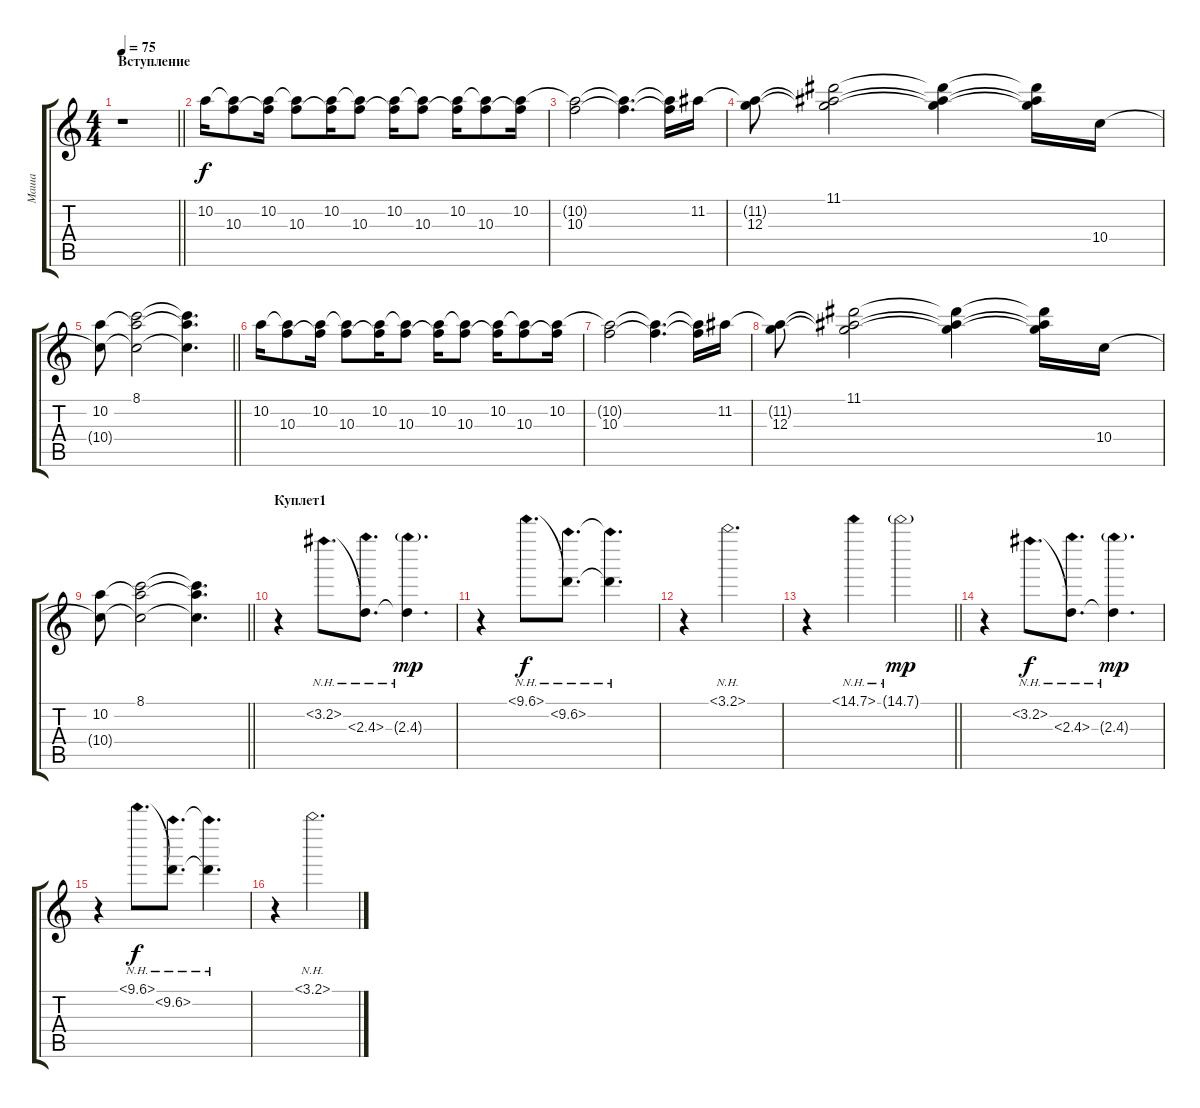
\track ("Маша" "Маша") {instrument electricguitarclean}
\staff {score tabs}
\tuning (E4 B3 G3 D3 A2 E2) {hide}
\ts (4 4)
\section ("" "Вступление")
\tempo 75
\clef g2
\barLineRight lightlight
\ks c
r.1{dy f instrument electricguitarclean} |
10.2.16 (10.2{t} 10.3).8 (10.2 10.3{t}).16 (10.2{t} 10.3).8 (10.2 10.3{t}).16 (10.2{t} 10.3).8 (10.2 10.3{t}).16 (10.2{t} 10.3).8 (10.2 10.3{t}).16 (10.2{t} 10.3).8 (10.2 10.3{t}).16 |
(10.2{t} 10.3).2 (10.2{t} 10.3{t}).4{d} (10.2{t} 10.3{t}).16 11.2.16 |
(11.2{t} 12.3).8 (11.1 11.2{t} 12.3{t}).2 (11.1{t} 11.2{t} 12.3{t}).4 (11.1{t} 11.2{t} 12.3{t}).16 10.4.16 |
\barLineRight lightlight
(10.2 10.4{t}).8 (8.1 10.2{t} 10.4{t}).2 (8.1{t} 10.2{t} 10.4{t}).4{d} |
10.2.16 (10.2{t} 10.3).8 (10.2 10.3{t}).16 (10.2{t} 10.3).8 (10.2 10.3{t}).16 (10.2{t} 10.3).8 (10.2 10.3{t}).16 (10.2{t} 10.3).8 (10.2 10.3{t}).16 (10.2{t} 10.3).8 (10.2 10.3{t}).16 |
(10.2{t} 10.3).2 (10.2{t} 10.3{t}).4{d} (10.2{t} 10.3{t}).16 11.2.16 |
(11.2{t} 12.3).8 (11.1 11.2{t} 12.3{t}).2 (11.1{t} 11.2{t} 12.3{t}).4 (11.1{t} 11.2{t} 12.3{t}).16 10.4.16 |
\barLineRight lightlight
(10.2 10.4{t}).8 (8.1 10.2{t} 10.4{t}).2 (8.1{t} 10.2{t} 10.4{t}).4{d} |
\section ("" "Куплет1")
r.4 3.2{nh}.8{d} (3.2{t} 2.3{nh}).8{d} (3.2{t} 2.3{nh g}).4{d dy mp} |
r.4 10.1{nh}.8{d dy f} (10.1{t} 10.2{nh}).8{d} (10.1{t} 10.2{nh t}).4{d} |
r.4 3.1{nh}.2{d} |
\barLineRight lightlight
r.4 15.1{nh}.4 15.1{nh g}.2{dy mp} |
r.4 3.2{nh}.8{d dy f} (3.2{t} 2.3{nh}).8{d} (3.2{t} 2.3{nh g}).4{d dy mp} |
r.4 10.1{nh}.8{d dy f} (10.1{t} 10.2{nh}).8{d} (10.1{t} 10.2{nh t}).4{d} |
r.4 3.1{nh}.2{d}
